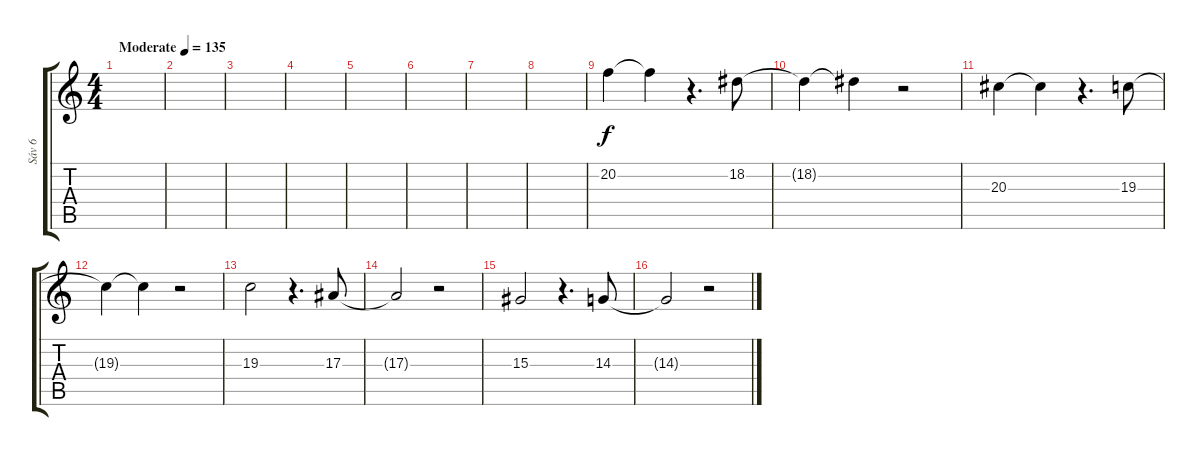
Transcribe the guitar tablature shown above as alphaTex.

\track ("Sáv 6" "Sáv 6") {instrument pad8sweep bank 1}
\staff {score tabs}
\tuning (D4 A3 F3 C3 G2 C2) {hide}
\ts (4 4)
\tempo (135 "Moderate")
\clef g2
\ks c
|
|
|
|
|
|
|
|
20.2.4 20.2{t}.4 r.4{d} 18.2.8 |
18.2{t}.4 18.2{t}.4 r.2 |
20.3.4 20.3{t}.4 r.4{d} 19.3.8 |
19.3{t}.4 19.3{t}.4 r.2 |
19.3.2 r.4{d} 17.3.8 |
17.3{t}.2 r.2 |
15.3.2 r.4{d} 14.3.8 |
14.3{t}.2 r.2
